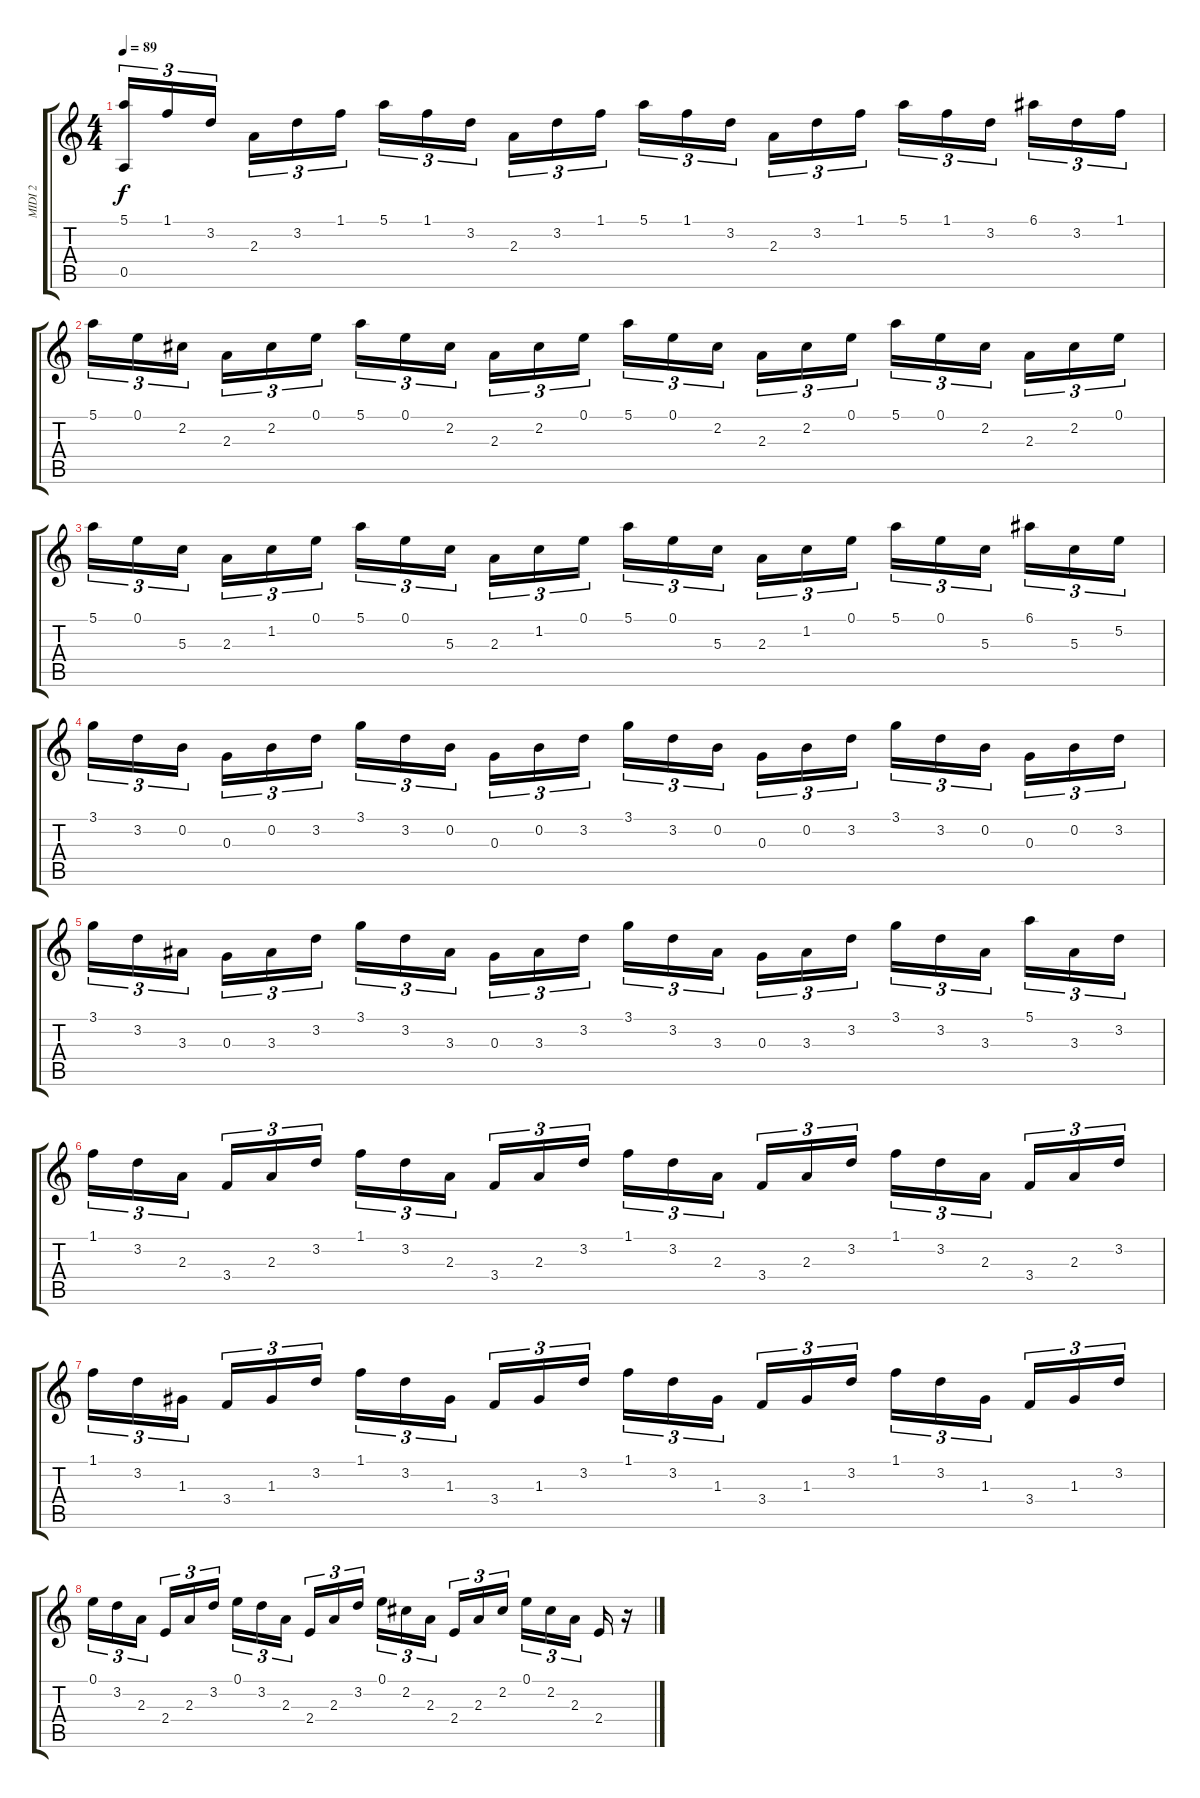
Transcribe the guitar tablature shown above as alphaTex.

\track ("MIDI 2" "MIDI 2") {instrument acousticguitarnylon}
\staff {score tabs}
\tuning (E4 B3 G3 D3 A2 E2) {hide}
\ts (4 4)
\tempo 89
\clef g2
\ks c
(5.1 0.5).16{tu (3 2) dy f} 1.1.16{tu (3 2)} 3.2.16{tu (3 2)} 2.3.16{tu (3 2)} 3.2.16{tu (3 2)} 1.1.16{tu (3 2)} 5.1.16{tu (3 2)} 1.1.16{tu (3 2)} 3.2.16{tu (3 2)} 2.3.16{tu (3 2)} 3.2.16{tu (3 2)} 1.1.16{tu (3 2)} 5.1.16{tu (3 2)} 1.1.16{tu (3 2)} 3.2.16{tu (3 2)} 2.3.16{tu (3 2)} 3.2.16{tu (3 2)} 1.1.16{tu (3 2)} 5.1.16{tu (3 2)} 1.1.16{tu (3 2)} 3.2.16{tu (3 2)} 6.1.16{tu (3 2)} 3.2.16{tu (3 2)} 1.1.16{tu (3 2)} |
5.1.16{tu (3 2)} 0.1.16{tu (3 2)} 2.2.16{tu (3 2)} 2.3.16{tu (3 2)} 2.2.16{tu (3 2)} 0.1.16{tu (3 2)} 5.1.16{tu (3 2)} 0.1.16{tu (3 2)} 2.2.16{tu (3 2)} 2.3.16{tu (3 2)} 2.2.16{tu (3 2)} 0.1.16{tu (3 2)} 5.1.16{tu (3 2)} 0.1.16{tu (3 2)} 2.2.16{tu (3 2)} 2.3.16{tu (3 2)} 2.2.16{tu (3 2)} 0.1.16{tu (3 2)} 5.1.16{tu (3 2)} 0.1.16{tu (3 2)} 2.2.16{tu (3 2)} 2.3.16{tu (3 2)} 2.2.16{tu (3 2)} 0.1.16{tu (3 2)} |
5.1.16{tu (3 2)} 0.1.16{tu (3 2)} 5.3.16{tu (3 2)} 2.3.16{tu (3 2)} 1.2.16{tu (3 2)} 0.1.16{tu (3 2)} 5.1.16{tu (3 2)} 0.1.16{tu (3 2)} 5.3.16{tu (3 2)} 2.3.16{tu (3 2)} 1.2.16{tu (3 2)} 0.1.16{tu (3 2)} 5.1.16{tu (3 2)} 0.1.16{tu (3 2)} 5.3.16{tu (3 2)} 2.3.16{tu (3 2)} 1.2.16{tu (3 2)} 0.1.16{tu (3 2)} 5.1.16{tu (3 2)} 0.1.16{tu (3 2)} 5.3.16{tu (3 2)} 6.1.16{tu (3 2)} 5.3.16{tu (3 2)} 5.2.16{tu (3 2)} |
3.1.16{tu (3 2)} 3.2.16{tu (3 2)} 0.2.16{tu (3 2)} 0.3.16{tu (3 2)} 0.2.16{tu (3 2)} 3.2.16{tu (3 2)} 3.1.16{tu (3 2)} 3.2.16{tu (3 2)} 0.2.16{tu (3 2)} 0.3.16{tu (3 2)} 0.2.16{tu (3 2)} 3.2.16{tu (3 2)} 3.1.16{tu (3 2)} 3.2.16{tu (3 2)} 0.2.16{tu (3 2)} 0.3.16{tu (3 2)} 0.2.16{tu (3 2)} 3.2.16{tu (3 2)} 3.1.16{tu (3 2)} 3.2.16{tu (3 2)} 0.2.16{tu (3 2)} 0.3.16{tu (3 2)} 0.2.16{tu (3 2)} 3.2.16{tu (3 2)} |
3.1.16{tu (3 2)} 3.2.16{tu (3 2)} 3.3.16{tu (3 2)} 0.3.16{tu (3 2)} 3.3.16{tu (3 2)} 3.2.16{tu (3 2)} 3.1.16{tu (3 2)} 3.2.16{tu (3 2)} 3.3.16{tu (3 2)} 0.3.16{tu (3 2)} 3.3.16{tu (3 2)} 3.2.16{tu (3 2)} 3.1.16{tu (3 2)} 3.2.16{tu (3 2)} 3.3.16{tu (3 2)} 0.3.16{tu (3 2)} 3.3.16{tu (3 2)} 3.2.16{tu (3 2)} 3.1.16{tu (3 2)} 3.2.16{tu (3 2)} 3.3.16{tu (3 2)} 5.1.16{tu (3 2)} 3.3.16{tu (3 2)} 3.2.16{tu (3 2)} |
1.1.16{tu (3 2)} 3.2.16{tu (3 2)} 2.3.16{tu (3 2)} 3.4.16{tu (3 2)} 2.3.16{tu (3 2)} 3.2.16{tu (3 2)} 1.1.16{tu (3 2)} 3.2.16{tu (3 2)} 2.3.16{tu (3 2)} 3.4.16{tu (3 2)} 2.3.16{tu (3 2)} 3.2.16{tu (3 2)} 1.1.16{tu (3 2)} 3.2.16{tu (3 2)} 2.3.16{tu (3 2)} 3.4.16{tu (3 2)} 2.3.16{tu (3 2)} 3.2.16{tu (3 2)} 1.1.16{tu (3 2)} 3.2.16{tu (3 2)} 2.3.16{tu (3 2)} 3.4.16{tu (3 2)} 2.3.16{tu (3 2)} 3.2.16{tu (3 2)} |
1.1.16{tu (3 2)} 3.2.16{tu (3 2)} 1.3.16{tu (3 2)} 3.4.16{tu (3 2)} 1.3.16{tu (3 2)} 3.2.16{tu (3 2)} 1.1.16{tu (3 2)} 3.2.16{tu (3 2)} 1.3.16{tu (3 2)} 3.4.16{tu (3 2)} 1.3.16{tu (3 2)} 3.2.16{tu (3 2)} 1.1.16{tu (3 2)} 3.2.16{tu (3 2)} 1.3.16{tu (3 2)} 3.4.16{tu (3 2)} 1.3.16{tu (3 2)} 3.2.16{tu (3 2)} 1.1.16{tu (3 2)} 3.2.16{tu (3 2)} 1.3.16{tu (3 2)} 3.4.16{tu (3 2)} 1.3.16{tu (3 2)} 3.2.16{tu (3 2)} |
0.1.16{tu (3 2)} 3.2.16{tu (3 2)} 2.3.16{tu (3 2)} 2.4.16{tu (3 2)} 2.3.16{tu (3 2)} 3.2.16{tu (3 2)} 0.1.16{tu (3 2)} 3.2.16{tu (3 2)} 2.3.16{tu (3 2)} 2.4.16{tu (3 2)} 2.3.16{tu (3 2)} 3.2.16{tu (3 2)} 0.1.16{tu (3 2)} 2.2.16{tu (3 2)} 2.3.16{tu (3 2)} 2.4.16{tu (3 2)} 2.3.16{tu (3 2)} 2.2.16{tu (3 2)} 0.1.16{tu (3 2)} 2.2.16{tu (3 2)} 2.3.16{tu (3 2)} 2.4.16 r.16
